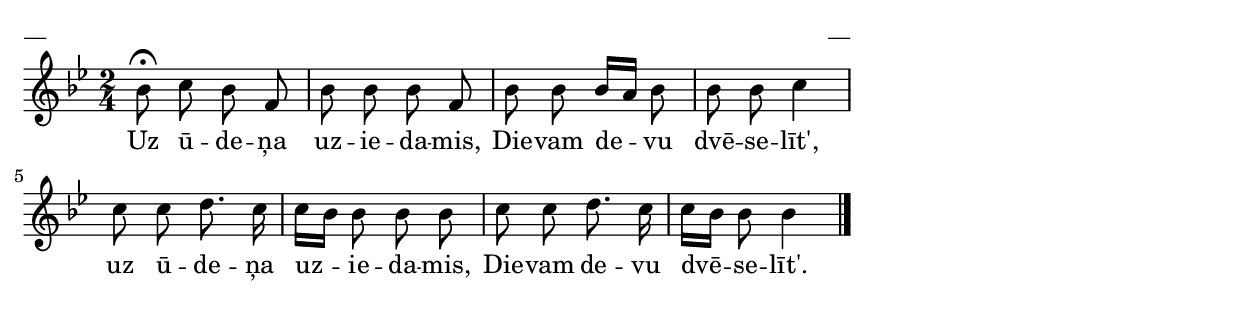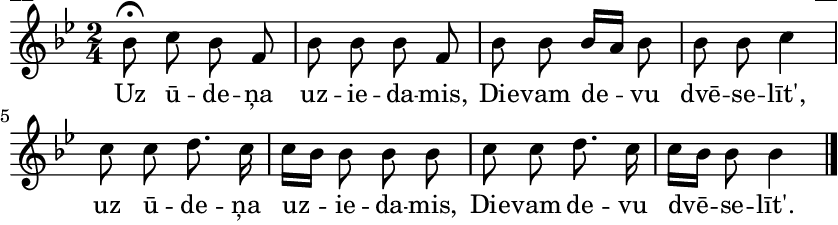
\version "2.13.18"
#(ly:set-option 'crop #t)

%\header {
%    title = "Uz ūdeņa uziedamis, Dievam devu dvēselīt'",Budēlīši, jūra
%}
\paper {
line-width = 14\cm
left-margin = 0.4\cm
between-system-padding = 0.1\cm
between-system-space = 0.1\cm
}
\layout {
indent = #0
ragged-last = ##f
}

voiceA = \relative c' {
\clef "treble"
\key bes \major
\time 2/4
bes'8\fermata c bes f |
bes8 bes bes f |
bes8 bes bes16[ a] bes8 |
bes8 bes c4 |
c8 c d8. c16 |
c16[ bes] bes8 bes bes |
c8 c d8. c16 |
c16[ bes] bes8 bes4 |
\bar "|."
} 

lyricA = \lyricmode {
Uz ū -- de -- ņa uz -- ie -- da -- mis, Die -- vam de -- vu dvē -- se -- līt',
uz ū -- de -- ņa uz -- ie -- da -- mis, Die -- vam de -- vu dvē -- se -- līt'.
} 

fullScore = <<
\new Staff {
<<
\new Voice = "voiceA" { \oneVoice \autoBeamOff \voiceA }
\new Lyrics \lyricsto "voiceA" \lyricA
>>
}
>>

\score {
\fullScore
\header { piece = "__" opus = "__" }
}
\markup { \with-color #(x11-color 'white) \sans \smaller "__" }
\score {
\unfoldRepeats
\fullScore
\midi {
\context { \Staff \remove "Staff_performer" }
\context { \Voice \consists "Staff_performer" }
}
}


